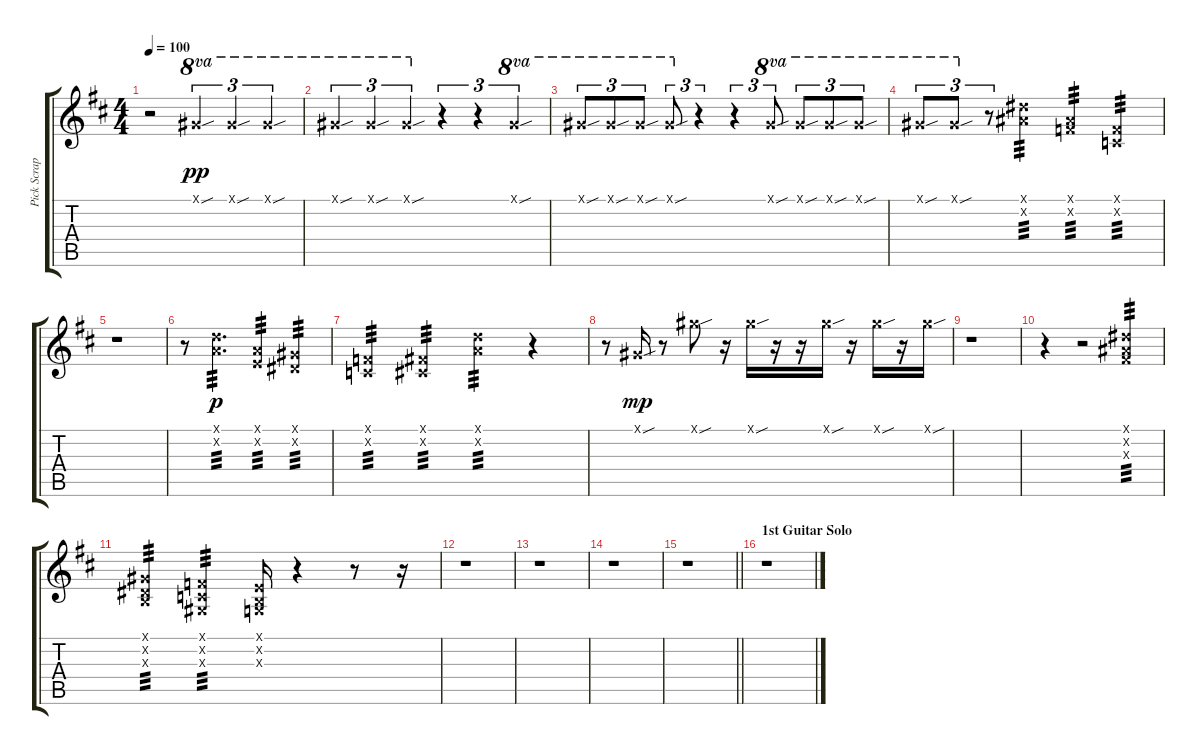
\track ("Pick Scrape" "Pick Scrap") {instrument guitarfretnoise}
\staff {score tabs}
\tuning (Eb4 Bb3 Gb3 Db3 Ab2 Eb2) {hide}
\ts (4 4)
\tempo 100
\clef g2
\ks d
r.2{dy pp instrument guitarfretnoise} 17.1{sou x}.4{tu (3 2) ot 8va} 17.1{sou x}.4{tu (3 2) ot 8va} 17.1{sou x}.4{tu (3 2) ot 8va} |
17.1{sou x}.4{tu (3 2) ot 8va} 17.1{sou x}.4{tu (3 2) ot 8va} 17.1{sou x}.4{tu (3 2) ot 8va} r.4{tu (3 2)} r.4{tu (3 2)} 17.1{sou x}.4{tu (3 2) ot 8va} |
17.1{sou x}.8{tu (3 2) ot 8va} 17.1{sou x}.8{tu (3 2) ot 8va} 17.1{sou x}.8{tu (3 2) ot 8va} 17.1{sou x}.8{tu (3 2) ot 8va} r.4{tu (3 2)} r.4{tu (3 2)} 17.1{sou x}.8{tu (3 2) ot 8va} 17.1{sou x}.8{tu (3 2) ot 8va} 17.1{sou x}.8{tu (3 2) ot 8va} 17.1{sou x}.8{tu (3 2) ot 8va} |
17.1{sou x}.8{tu (3 2) ot 8va} 17.1{sou x}.8{tu (3 2) ot 8va} r.8{tu (3 2)} (12.1{x} 12.2{x}).4{tp 3} (7.1{x} 7.2{x}).4{tp 3} (2.1{x} 2.2{x}).4{tp 3} |
r.1 |
r.8 (11.1{x} 11.2{x}).4{d tp 3 dy p} (6.1{x} 6.2{x}).4{tp 3} (5.1{x} 5.2{x}).4{tp 3} |
(2.1{x} 2.2{x}).4{tp 3} (3.1{x} 3.2{x}).4{tp 3} (11.1{x} 11.2{x}).4{tp 3} r.4 |
r.8 5.1{sou x}.16{dy mp} r.8 17.1{sou x}.8 r.16 17.1{sou x}.16 r.16 r.16 17.1{sou x}.16 r.16 17.1{sou x}.16 r.16 17.1{sou x}.16 |
r.1 |
r.4 r.2 (12.1{x} 12.2{x} 12.3{x}).4{tp 3} |
(5.1{x} 5.2{x} 5.3{x}).4{tp 3} (2.1{x} 2.2{x} 2.3{x}).4{tp 3} (1.1{x} 1.2{x} 1.3{x}).16 r.4 r.8 r.16 |
r.1 |
r.1 |
r.1 |
\barLineRight lightlight
r.1 |
\section ("" "1st Guitar Solo")
r.1
